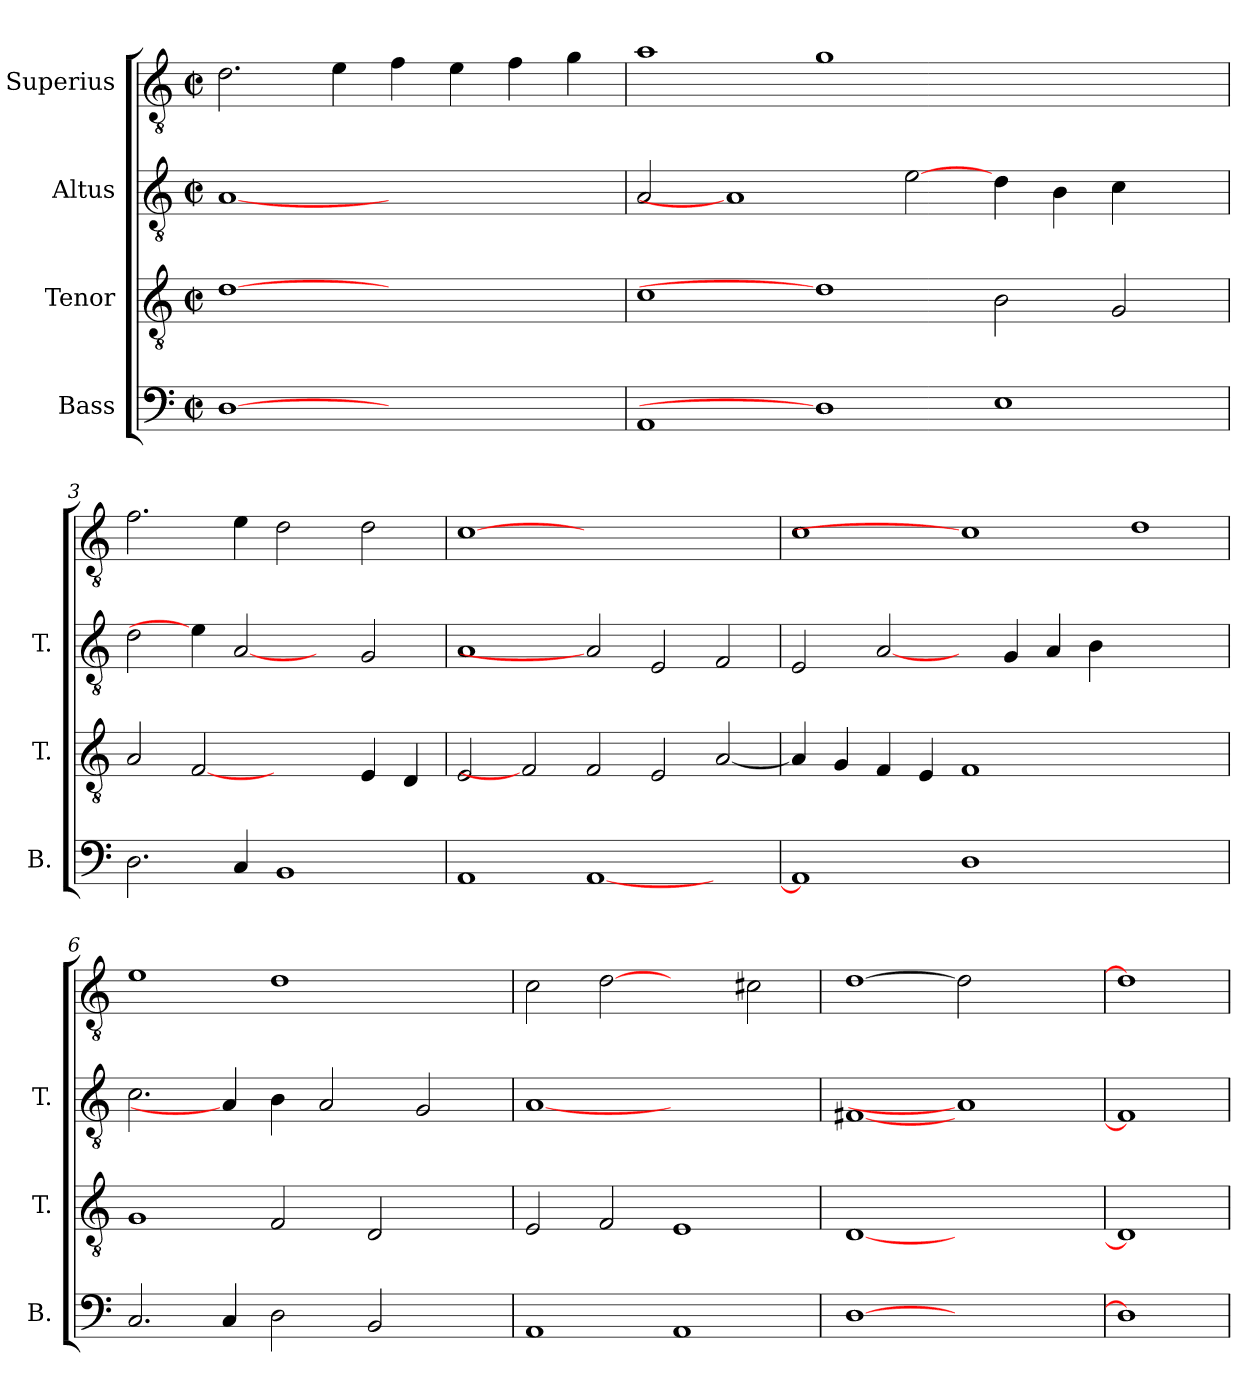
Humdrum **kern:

**kern	**kern	**kern	**kern
*part4	*part3	*part2	*part1
*staff4	*staff3	*staff2	*staff1
*I"Bass	*I"Tenor	*I"Altus	*I"Superius
*I'B.	*I'T.	*I'T.	*
!!LO:PB:g=z
*clefF4	*clefGv2	*clefGv2	*clefGv2
*	*ITrd7c12	*ITrd7c12	*ITrd7c12
*k[]	*k[]	*k[]	*k[]
*C:	*C:	*C:	*C:
*M2/2	*M2/2	*M2/2	*M2/2
*met(c|)	*met(c|)	*met(c|)	*met(c|)
=1	=1	=1	=1
[1Di	[1Di	[1AAi	2.Di\
.	.	.	4Ei\
1ryy	1ryy	1ryy	4Fi\
.	.	.	4Ei\
.	.	.	4Fi\
.	.	.	4Gi\
=2	=2	=2	=2
1AAi	1Ci	2AAi/	1Ai
.	.	1AAi]	.
1Di]	1Di]	.	1Gi
.	.	[2Ei\	.
1Ei	2BBi\	4Di\	1ryy
.	.	4BBi\	.
.	2GGi/	4Ci\	.
.	.	4ryy	.
=3	=3	=3	=3
2.Di\	2AAi/	2Di\	2.Fi\
.	[2FFi	4Ei\]	.
4Ci/	.	[2AAi	4Ei\
1BBi	2ryy	.	2Di\
.	.	4ryy	.
.	4EEi/	2GGi/	2Di\
.	4DDi/	.	.
=4	=4	=4	=4
1AAi	2EEi/	1AAi	[1Ci
.	2FFi]	.	.
[<1AAi	2FFi/	2AAi]	1.ryy
.	2EEi/	2EEi/	.
2ryy	[<2AAi/	2FFi/	.
!!LO:LB:g=z
=5	=5	=5	=5
1AAi]	4AAi/]	2EEi/	1Ci
.	4GGi/	.	.
.	4FFi/	[2AAi/	.
.	4EEi/	.	.
1Di	1FFi	4ryy	1Ci]
.	.	4GGi/	.
.	.	4AAi/	.
.	.	4BBi\	.
1ryy	1ryy	1ryy	1Di
=6	=6	=6	=6
2.Ci/	1GGi	2.Ci\	1Ei
4Ci/	.	4AAi/]	.
2Di\	2FFi/	4BBi\	1Di
.	.	2AAi/	.
2BBi/	2DDi/	.	.
.	.	2GGi/	.
4ryy	4ryy	.	4ryy
=7	=7	=7	=7
1AAi	2EEi/	[1AAi	2Ci\
.	2FFi/	.	[2Di
1AAi	1EEi	1ryy	2ryy
.	.	.	2C#Xi\
=8	=8	=8	=8
[1Di	[1DDi	[1FF#Xi	[1Di
1ryy	1ryy	1AAi]	2Di]
.	.	.	2ryy
=9	=9	=9	=9
1Di]	1DDi]	1FF#i]	1Di]
=	=	=	=
*-	*-	*-	*-
